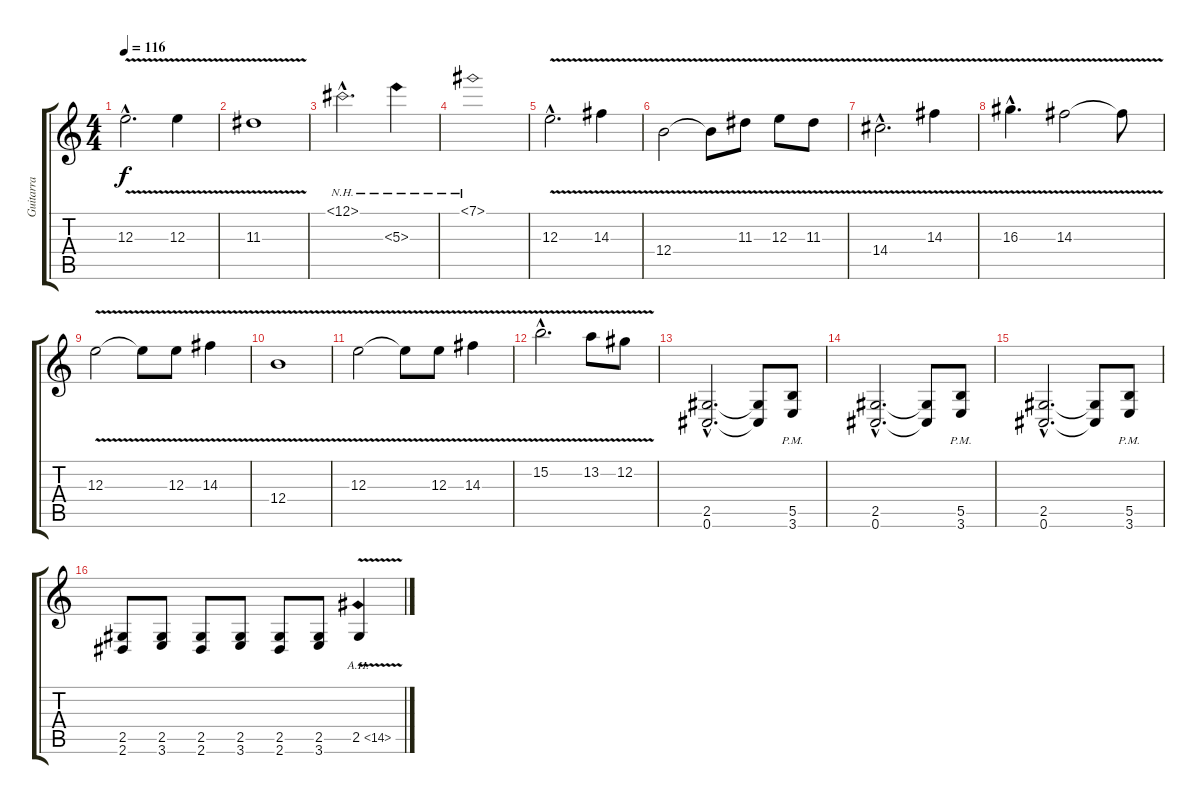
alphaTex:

\track ("Guitarra" "Guitarra") {instrument distortionguitar}
\staff {score tabs}
\tuning (Db4 Ab3 E3 B2 Gb2 Db2) {hide}
\ts (4 4)
\tempo 116
\clef g2
\ks c
12.3{v hac}.2{d dy f} 12.3{v}.4 |
11.3{v}.1 |
12.1{nh hac}.2{d} 5.3{nh}.4 |
7.1{nh}.1 |
12.3{v hac}.2{d volume 11} 14.3{v}.4 |
12.4{v}.2 12.4{t}.8 11.3{v}.8 12.3{v}.8 11.3{v}.8 |
14.4{v hac}.2{d} 14.3{v}.4 |
16.3{v hac}.4{d} 14.3{v}.2 14.3{t}.8 |
12.3{v}.2{volume 9} 12.3{t}.8 12.3{v}.8 14.3{v}.4 |
12.4{v}.1 |
12.3{v}.2 12.3{t}.8 12.3{v}.8 14.3{v}.4 |
15.2{v hac}.2{d} 13.2{v}.8 12.2{v}.8 |
(2.5{hac} 0.6{hac}).2{d volume 13} (2.5{t} 0.6{t}).8 (5.5{pm} 3.6{pm}).8 |
(2.5{hac} 0.6{hac}).2{d} (2.5{t} 0.6{t}).8 (5.5{pm} 3.6{pm}).8 |
(2.5{hac} 0.6{hac}).2{d} (2.5{t} 0.6{t}).8 (5.5{pm} 3.6{pm}).8 |
(2.5 2.6).8 (2.5 3.6).8 (2.5 2.6).8 (2.5 3.6).8 (2.5 2.6).8 (2.5 3.6).8 2.5{ah 12 v}.4
